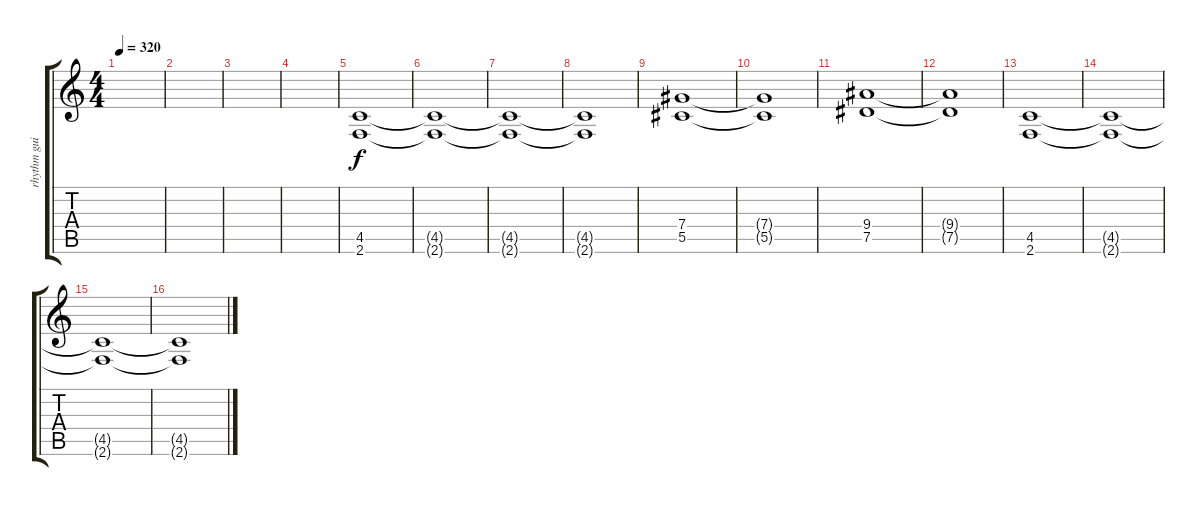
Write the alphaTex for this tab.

\track ("rhythm guitar" "rhythm gui") {instrument distortionguitar}
\staff {score tabs}
\tuning (Eb4 Bb3 Gb3 Db3 Ab2 Eb2) {hide}
\ts (4 4)
\tempo 320
\clef g2
\ks c
|
|
|
|
(4.5 2.6).1 |
(4.5{t} 2.6{t}).1 |
(4.5{t} 2.6{t}).1 |
(4.5{t} 2.6{t}).1 |
(7.4 5.5).1 |
(7.4{t} 5.5{t}).1 |
(9.4 7.5).1 |
(9.4{t} 7.5{t}).1 |
(4.5 2.6).1 |
(4.5{t} 2.6{t}).1 |
(4.5{t} 2.6{t}).1 |
(4.5{t} 2.6{t}).1
